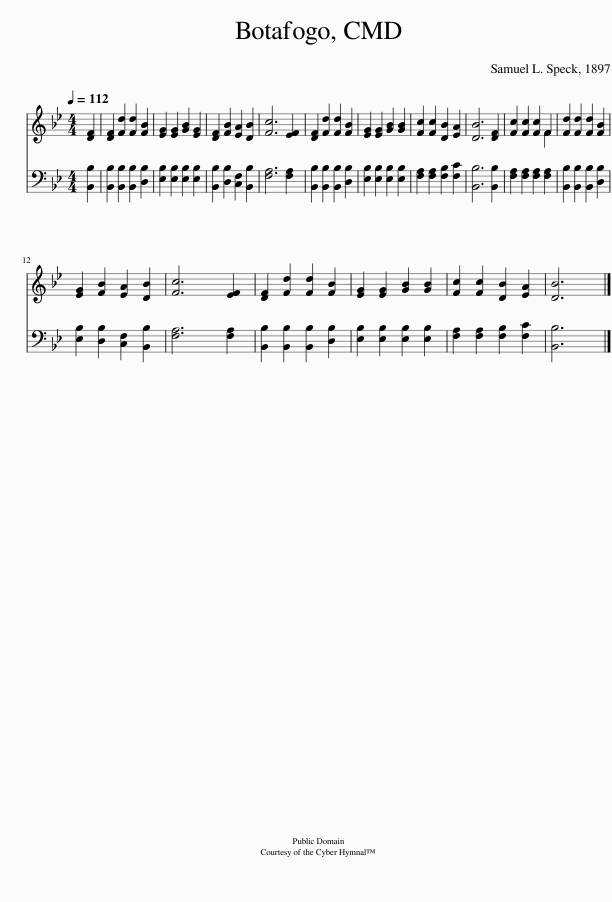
X:1
%%score ( 1 2 ) 3
L:1/8
Q:1/4=112
M:4/4
I:linebreak $
K:Bb
V:1 treble
V:2 treble
V:3 bass
V:1
 [DF]2 | [DF]2 [Fd]2 [Fd]2 [FB]2 | [EG]2 [EG]2 [GB]2 [EG]2 | [DF]2 [FB]2 [EA]2 [DB]2 | [Fc]6 [EF]2 | %5
 [DF]2 [Fd]2 [Fd]2 [FB]2 | [EG]2 [EG]2 [GB]2 [GB]2 | [Fc]2 [Fc]2 [DB]2 [EA]2 | [DB]6 [DF]2 | [Fc]2 [Fc]2 [Fc]2 F2 | %10
 [Fd]2 [Fd]2 [Fd]2 [FB]2 |$ [EG]2 [FB]2 [EA]2 [DB]2 | [Fc]6 [EF]2 | [DF]2 [Fd]2 [Fd]2 [FB]2 | [EG]2 [EG]2 [GB]2 [GB]2 | %15
 [Fc]2 [Fc]2 [DB]2 [EA]2 | [DB]6 |] %17
V:2
 x2 | x8 | x8 | x8 | x8 | %5
 x8 | x8 | x8 | x8 | x6 F2 | %10
 x8 |$ x8 | x8 | x8 | x8 | %15
 x8 | x6 |] %17
V:3
 [B,,B,]2 | [B,,B,]2 [B,,B,]2 [B,,B,]2 [D,B,]2 | [E,B,]2 [E,B,]2 [E,B,]2 [E,B,]2 | [B,,B,]2 [D,B,]2 [C,F,]2 [B,,B,]2 | [F,A,]6 [F,A,]2 | %5
 [B,,B,]2 [B,,B,]2 [B,,B,]2 [D,B,]2 | [E,B,]2 [E,B,]2 [E,B,]2 [E,B,]2 | [F,A,]2 [F,A,]2 [F,B,]2 [F,C]2 | [B,,B,]6 [B,,B,]2 | [F,A,]2 [F,A,]2 [F,A,]2 [F,A,]2 | %10
 [B,,B,]2 [B,,B,]2 [B,,B,]2 [D,B,]2 |$ [E,B,]2 [D,B,]2 [C,F,]2 [B,,B,]2 | [F,A,]6 [F,A,]2 | [B,,B,]2 [B,,B,]2 [B,,B,]2 [D,B,]2 | [E,B,]2 [E,B,]2 [E,B,]2 [E,B,]2 | %15
 [F,A,]2 [F,A,]2 [F,B,]2 [F,C]2 | [B,,B,]6 |] %17
